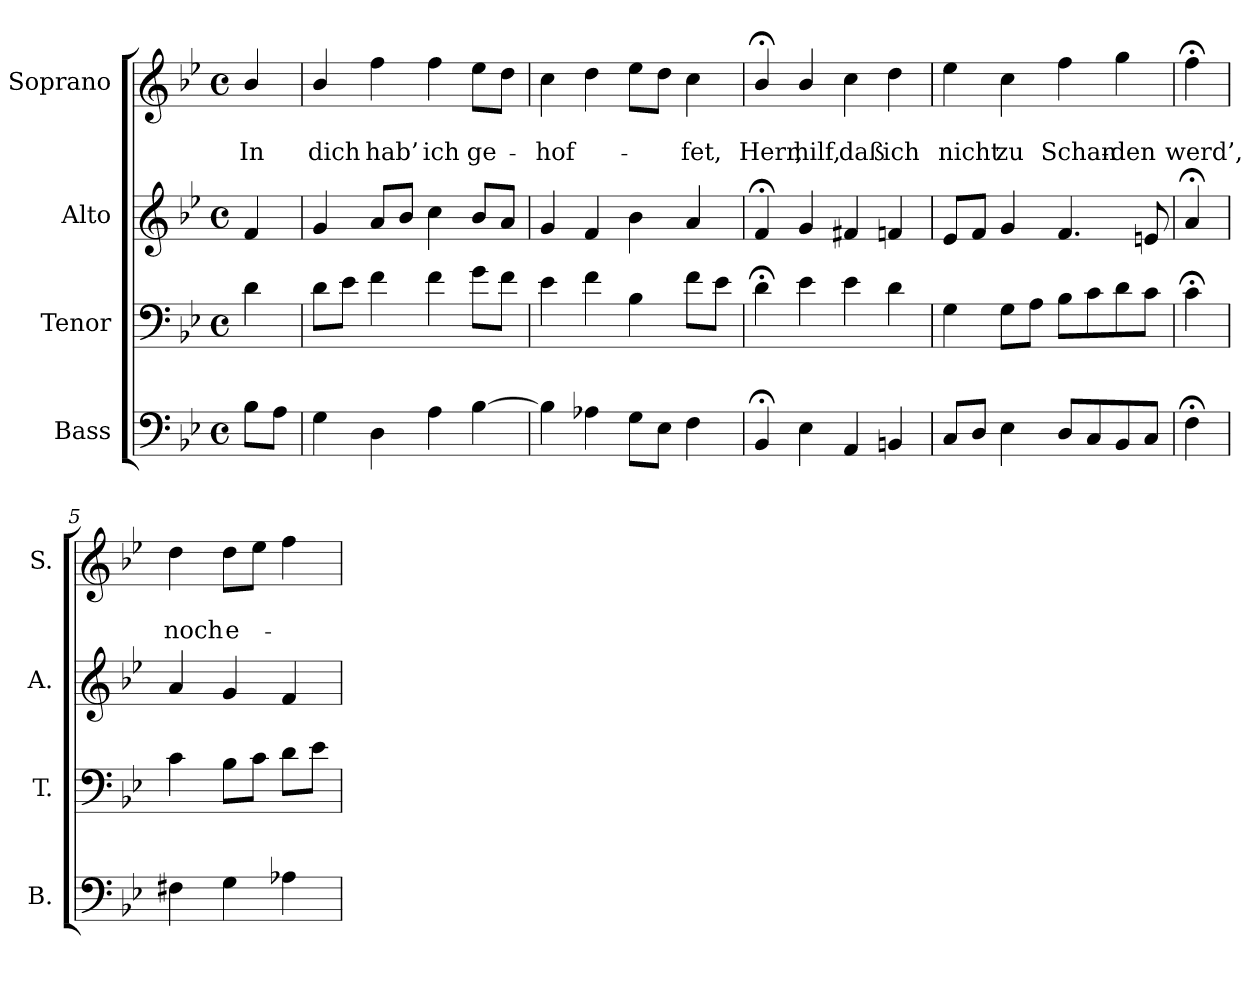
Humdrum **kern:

**kern	**kern	**kern	**kern	**text	**text
*part4	*part3	*part2	*part1	*part1	*part1
*staff4	*staff3	*staff2	*staff1	*staff1	*staff1
*I"Bass	*I"Tenor	*I"Alto	*I"Soprano	*	*
*I'B.	*I'T.	*I'A.	*I'S.	*	*
*clefF4	*clefF4	*clefG2	*clefG2	*	*
*k[b-e-]	*k[b-e-]	*k[b-e-]	*k[b-e-]	*	*
*B-:	*B-:	*B-:	*B-:	*	*
*M4/4	*M4/4	*M4/4	*M4/4	*	*
*met(c)	*met(c)	*met(c)	*met(c)	*	*
=	=	=	=	=	=
8B-\L	4d\	4f/	4b-/	.	In
8A\J	.	.	.	.	.
=1	=1	=1	=1	=1	=1
4G\	8d\L	4g/	4b-/	.	dich
.	8e-\J	.	.	.	.
4D\	4f\	8a/L	4ff\	.	hab’
.	.	8b-/J	.	.	.
4A\	4f\	4cc\	4ff\	.	ich
[4B-\	8g\L	8b-/L	8ee-\L	.	ge-
.	8f\J	8a/J	8dd\J	.	.
=2	=2	=2	=2	=2	=2
4B-\]	4e-\	4g/	4cc\	.	-hof-
4A-X\	4f\	4f/	4dd\	.	.
8G\L	4B-\	4b-\	8ee-\L	.	.
8E-\J	.	.	8dd\J	.	.
4F\	8f\L	4a/	4cc\	.	-fet,
.	8e-\J	.	.	.	.
=3	=3	=3	=3	=3	=3
4BB-;</	4d;<\	4f;</	4b-;</	.	Herr,
4E-\	4e-\	4g/	4b-/	.	hilf,
4AA/	4e-\	4f#X/	4cc\	.	daß
4BBn/	4d\	4fn/	4dd\	.	ich
=4	=4	=4	=4	=4	=4
8C/L	4G\	8e-/L	4ee-\	.	nicht
8D/J	.	8f/J	.	.	.
4E-\	8G\L	4g/	4cc\	.	zu
.	8A\J	.	.	.	.
8D/L	8B-\L	4.f/	4ff\	.	Schan-
8C/	8c\	.	.	.	.
8BB-/	8d\	.	4gg\	.	-den
8C/J	8c\J	8en/	.	.	.
=5	=5	=5	=5	=5	=5
4F;<\	4c;<\	4a;</	4ff;<\	.	werd’,
!!LO:LB:g=z
=5x	=5x	=5x	=5x	=5x	=5x
4F#X\	4c\	4a/	4dd\	.	noch
4G\	8B-\L	4g/	8dd\L	.	e-
.	8c\J	.	8ee-\J	.	.
4A-X\	8d\L	4f/	4ff\	.	.
.	8e-\J	.	.	.	.
=	=	=	=	=	=
*-	*-	*-	*-	*-	*-
